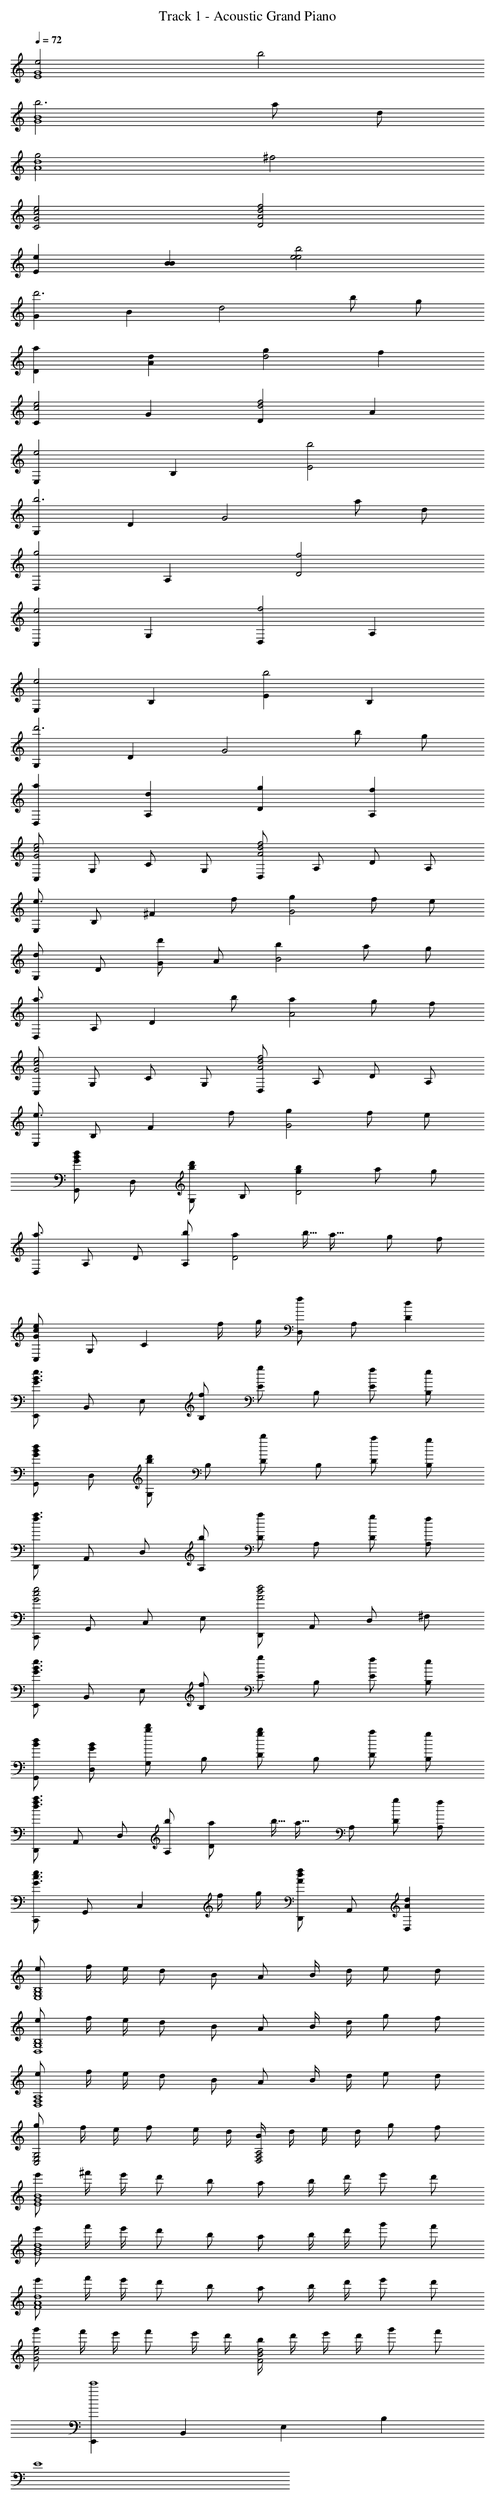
X:1
T: Track 1 - Acoustic Grand Piano
L: 1/4
Q: 1/4=72
K: C
[e2G4E4] b2
[b3G4B4] a/ d/
[g2A4d4] ^f2
[e2c2C2G2] [f2d2A2D2]
[eE] [BB] [e2b2e2]
[Gd'3] B [zd2] b/ g/
[aD] [dA] [gd2] f
[Cc2e2] G [Dd2f2] A
[E,e2] B, [b2E2]
[G,b3] D [zG2] a/ d/
[D,g2] A, [f2D2]
[C,e2] G, [D,f2] A,
[E,e2] B, [Eb2] B,
[G,d'3] D [zG2] b/ g/
[aD,] [dA,] [gD] [fA,]
[C,/e2c2G2] G,/ C/ G,/ [D,/f2d2A2] A,/ D/ A,/
[E,/e3/] B,/ [z/^F] f/ [gG2] f/ e/
[G,/d] D/ [G/d'] A/ [bB2] a/ g/
[D,/a3/] A,/ [z/D] b/ [aA2] g/ f/
[C,/G2c2e2] G,/ C/ G,/ [D,/A2d2f2] A,/ D/ A,/
[E,/e3/] B,/ [z/F] f/ [gG2] f/ e/
[G,,/BGd] D,/ [G,/d'b] B,/ [bgD2] a/ g/
[D,/a3/] A,/ D/ [b/A,/] [z/8a5/28D2] [z/8b5/32] [z3/4a25/32] g/ f/
[C,/cGe] G,/ [z/C] f/4 g/4 [D,/f] A,/ [dD]
[E,,/e3/B3/G3/] B,,/ E,/ [f/B,/] [E/g] B,/ [f/E/] [e/B,/]
[G,,/BGd] D,/ [G,/d'b] B,/ [D/b] B,/ [a/D/] [g/B,/]
[D,,/a3/f3/] A,,/ D,/ [b/A,/] [D/a] A,/ [g/D/] [f/A,/]
[C,,/e2G2c2] G,,/ C,/ E,/ [D,,/f2d2A2] A,,/ D,/ ^F,/
[E,,/e3/B3/G3/] B,,/ E,/ [f/B,/] [E/g] B,/ [f/E/] [e/B,/]
[d/B/G,,/] [G/B/D,/] [G,/d'b] B,/ [D/gb] B,/ [a/D/] [g/B,/]
[D,,/a3/f3/d3/] A,,/ D,/ [b/A,/] [z/8a5/28D/] [z/8b5/32] [z/4a25/32] A,/ [g/D/] [f/A,/]
[C,,/G3/c3/e3/] G,,/ [z/C,] f/4 g/4 [D,,/fdA] A,,/ [dAD,]
[e/E,4B,4G,4] f/4 e/4 d/ B/ A/ B/4 d/4 e/ d/
[e/G,4B,4D,4] f/4 e/4 d/ B/ A/ B/4 d/4 g/ f/
[e/A,4D,4F,4] f/4 e/4 d/ B/ A/ B/4 d/4 e/ d/
[g/G,2E,2C,2] f/4 e/4 f/ e/4 d/4 [B/4D,2F,2A,2] d/4 e/4 d/4 g/ f/
[e'/E4G4B4] ^f'/4 e'/4 d'/ b/ a/ b/4 d'/4 e'/ d'/
[e'/G4B4d4] f'/4 e'/4 d'/ b/ a/ b/4 d'/4 g'/ f'/
[e'/F4A4d4] f'/4 e'/4 d'/ b/ a/ b/4 d'/4 e'/ d'/
[g'/c2e2G2] f'/4 e'/4 f'/ e'/4 d'/4 [b/4d2B2F2] d'/4 e'/4 d'/4 g'/ f'/
[E,,e'4] B,, E, B,
E4
